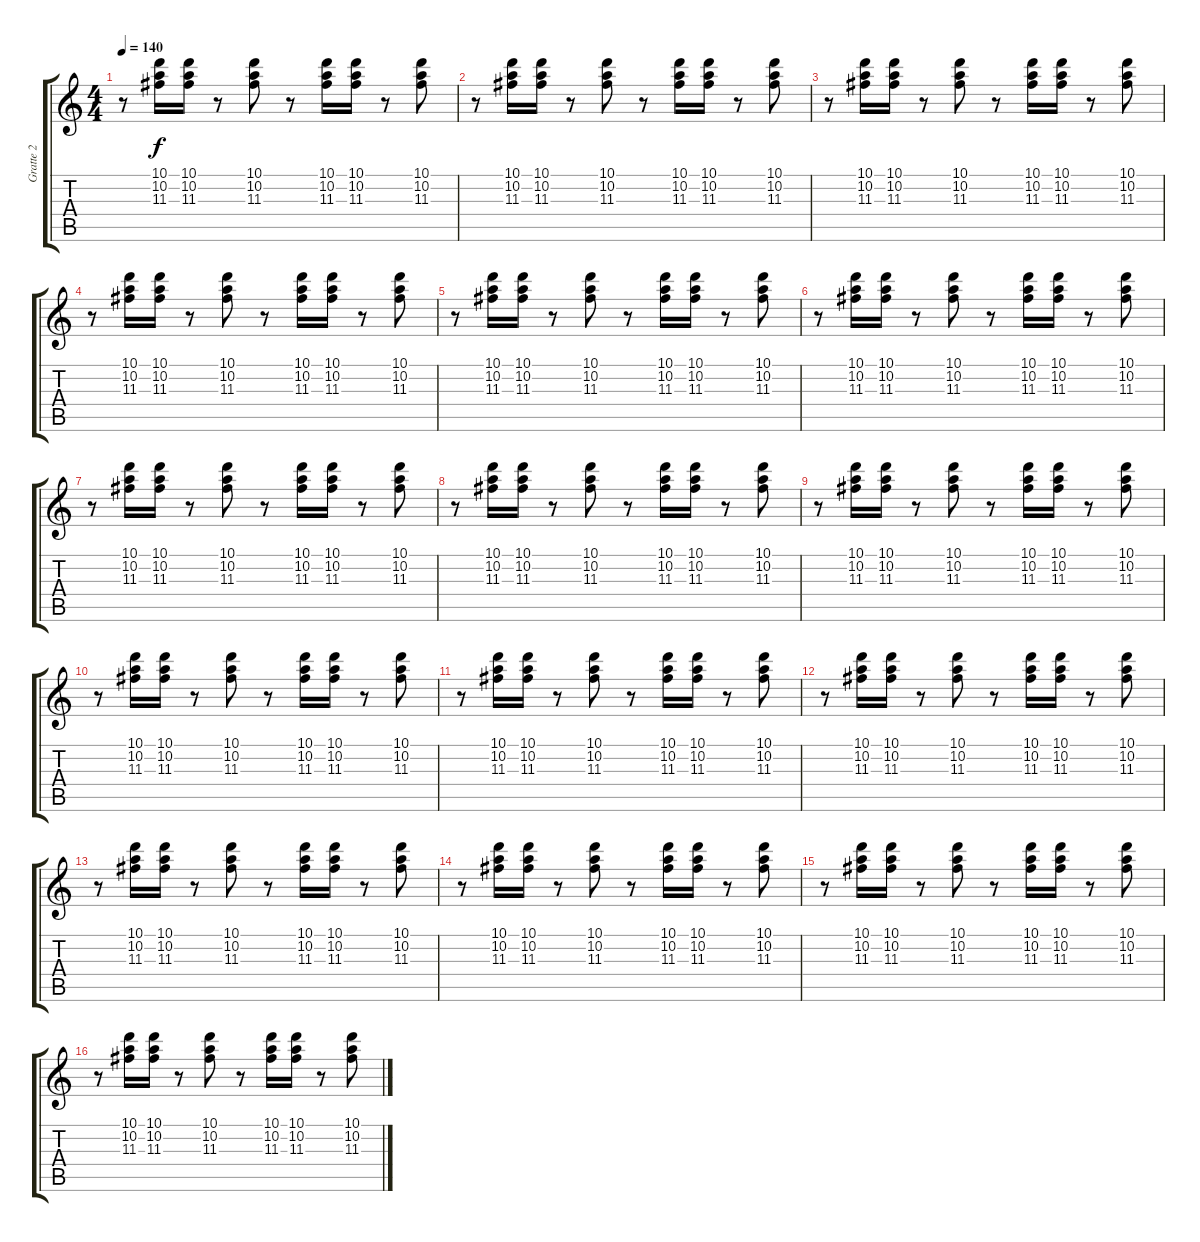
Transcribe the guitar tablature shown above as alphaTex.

\track ("Gratte 2" "Gratte 2") {instrument overdrivenguitar}
\staff {score tabs}
\tuning (E4 B3 G3 D3 A2 E2) {hide}
\ts (4 4)
\tempo 140
\clef g2
\ks c
r.8{dy f volume 6} (10.1 10.2 11.3).16 (10.1 10.2 11.3).16 r.8 (10.1 10.2 11.3).8 r.8 (10.1 10.2 11.3).16 (10.1 10.2 11.3).16 r.8 (10.1 10.2 11.3).8 |
r.8 (10.1 10.2 11.3).16 (10.1 10.2 11.3).16 r.8 (10.1 10.2 11.3).8 r.8 (10.1 10.2 11.3).16 (10.1 10.2 11.3).16 r.8 (10.1 10.2 11.3).8 |
r.8 (10.1 10.2 11.3).16 (10.1 10.2 11.3).16 r.8 (10.1 10.2 11.3).8 r.8 (10.1 10.2 11.3).16 (10.1 10.2 11.3).16 r.8 (10.1 10.2 11.3).8 |
r.8 (10.1 10.2 11.3).16 (10.1 10.2 11.3).16 r.8 (10.1 10.2 11.3).8 r.8 (10.1 10.2 11.3).16 (10.1 10.2 11.3).16 r.8 (10.1 10.2 11.3).8 |
r.8 (10.1 10.2 11.3).16 (10.1 10.2 11.3).16 r.8 (10.1 10.2 11.3).8 r.8 (10.1 10.2 11.3).16 (10.1 10.2 11.3).16 r.8 (10.1 10.2 11.3).8 |
r.8 (10.1 10.2 11.3).16 (10.1 10.2 11.3).16 r.8 (10.1 10.2 11.3).8 r.8 (10.1 10.2 11.3).16 (10.1 10.2 11.3).16 r.8 (10.1 10.2 11.3).8 |
r.8 (10.1 10.2 11.3).16 (10.1 10.2 11.3).16 r.8 (10.1 10.2 11.3).8 r.8 (10.1 10.2 11.3).16 (10.1 10.2 11.3).16 r.8 (10.1 10.2 11.3).8 |
r.8 (10.1 10.2 11.3).16 (10.1 10.2 11.3).16 r.8 (10.1 10.2 11.3).8 r.8 (10.1 10.2 11.3).16 (10.1 10.2 11.3).16 r.8 (10.1 10.2 11.3).8 |
r.8 (10.1 10.2 11.3).16 (10.1 10.2 11.3).16 r.8 (10.1 10.2 11.3).8 r.8 (10.1 10.2 11.3).16 (10.1 10.2 11.3).16 r.8 (10.1 10.2 11.3).8 |
r.8 (10.1 10.2 11.3).16 (10.1 10.2 11.3).16 r.8 (10.1 10.2 11.3).8 r.8 (10.1 10.2 11.3).16 (10.1 10.2 11.3).16 r.8 (10.1 10.2 11.3).8 |
r.8 (10.1 10.2 11.3).16 (10.1 10.2 11.3).16 r.8 (10.1 10.2 11.3).8 r.8 (10.1 10.2 11.3).16 (10.1 10.2 11.3).16 r.8 (10.1 10.2 11.3).8 |
r.8 (10.1 10.2 11.3).16 (10.1 10.2 11.3).16 r.8 (10.1 10.2 11.3).8 r.8 (10.1 10.2 11.3).16 (10.1 10.2 11.3).16 r.8 (10.1 10.2 11.3).8 |
r.8 (10.1 10.2 11.3).16 (10.1 10.2 11.3).16 r.8 (10.1 10.2 11.3).8 r.8 (10.1 10.2 11.3).16 (10.1 10.2 11.3).16 r.8 (10.1 10.2 11.3).8 |
r.8 (10.1 10.2 11.3).16 (10.1 10.2 11.3).16 r.8 (10.1 10.2 11.3).8 r.8 (10.1 10.2 11.3).16 (10.1 10.2 11.3).16 r.8 (10.1 10.2 11.3).8 |
r.8 (10.1 10.2 11.3).16 (10.1 10.2 11.3).16 r.8 (10.1 10.2 11.3).8 r.8 (10.1 10.2 11.3).16 (10.1 10.2 11.3).16 r.8 (10.1 10.2 11.3).8 |
r.8 (10.1 10.2 11.3).16 (10.1 10.2 11.3).16 r.8 (10.1 10.2 11.3).8 r.8 (10.1 10.2 11.3).16 (10.1 10.2 11.3).16 r.8 (10.1 10.2 11.3).8
